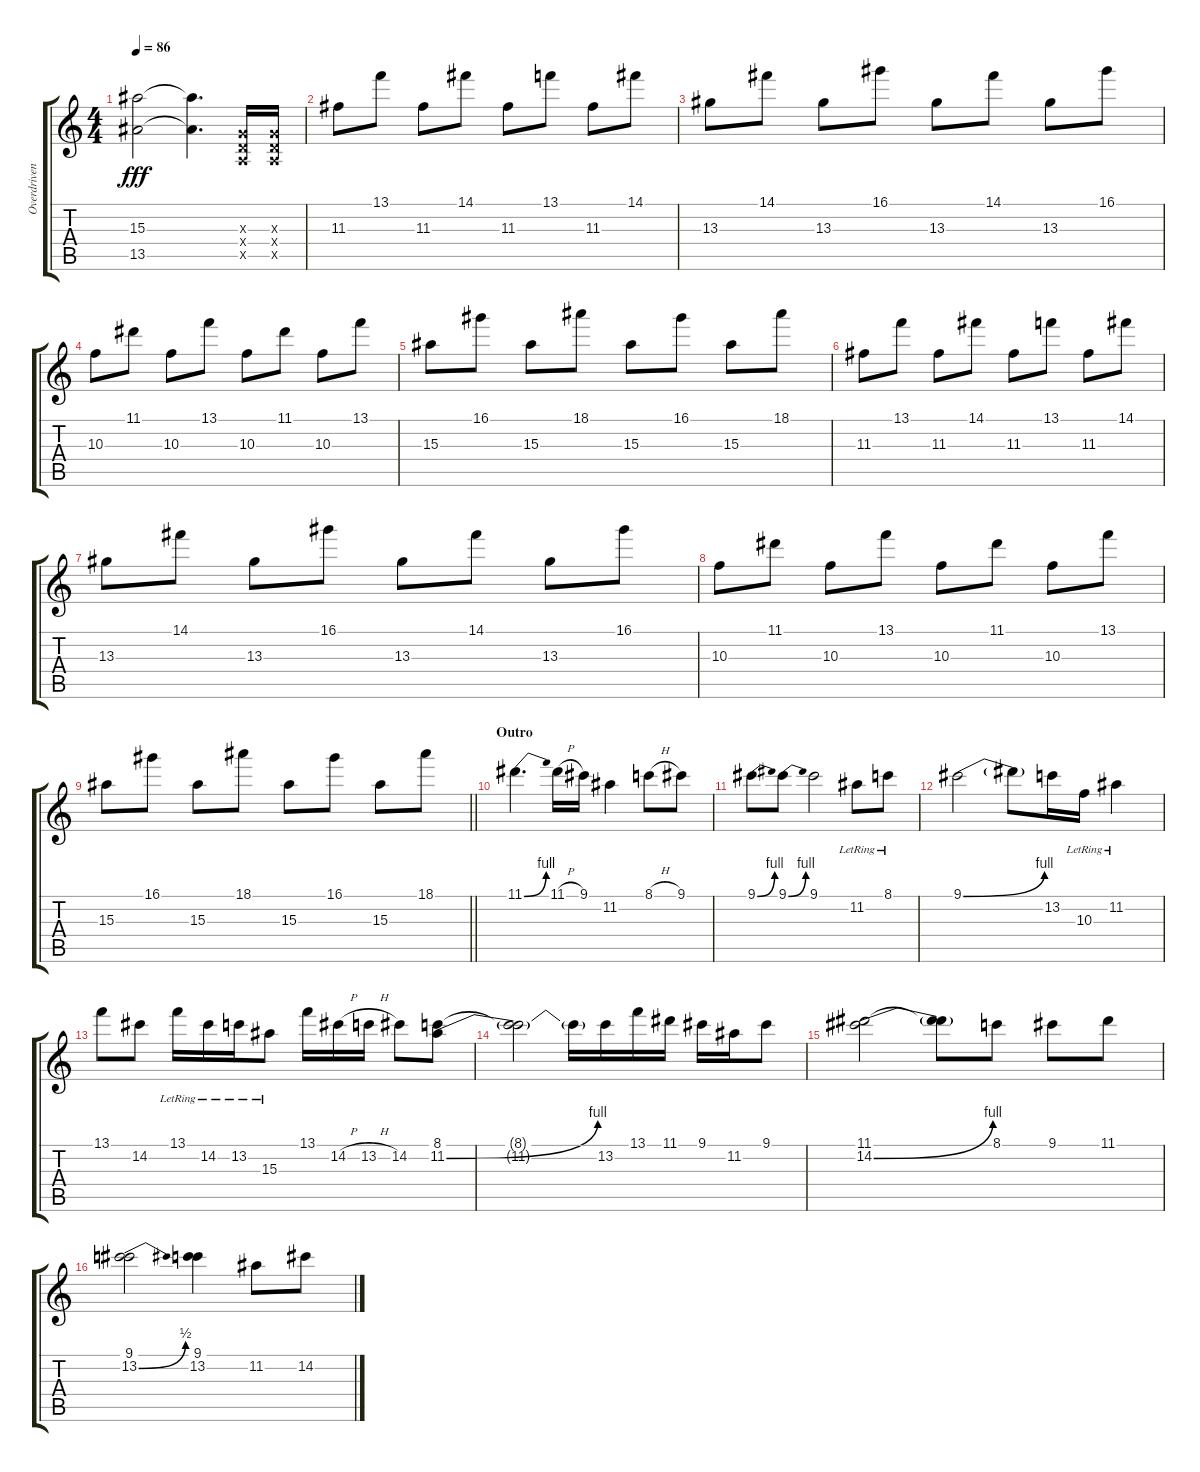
\track ("Overdriven Guitar" "Overdriven") {instrument overdrivenguitar}
\staff {score tabs}
\tuning (E4 B3 G3 D3 A2 E2) {hide}
\ts (4 4)
\tempo 86
\clef g2
\ks c
(15.3 13.5).2{dy fff} (15.3{t} 13.5{t}).4{d} (0.3{x} 0.4{x} 0.5{x}).16 (0.3{x} 0.4{x} 0.5{x}).16 |
11.3.8{volume 12} 13.1.8 11.3.8 14.1.8 11.3.8 13.1.8 11.3.8 14.1.8 |
13.3.8 14.1.8 13.3.8 16.1.8 13.3.8 14.1.8 13.3.8 16.1.8 |
10.3.8 11.1.8 10.3.8 13.1.8 10.3.8 11.1.8 10.3.8 13.1.8 |
15.3.8 16.1.8 15.3.8 18.1.8 15.3.8 16.1.8 15.3.8 18.1.8 |
11.3.8{volume 12} 13.1.8 11.3.8 14.1.8 11.3.8 13.1.8 11.3.8 14.1.8 |
13.3.8 14.1.8 13.3.8 16.1.8 13.3.8 14.1.8 13.3.8 16.1.8 |
10.3.8 11.1.8 10.3.8 13.1.8 10.3.8 11.1.8 10.3.8 13.1.8 |
\barLineRight lightlight
15.3.8 16.1.8 15.3.8 18.1.8 15.3.8 16.1.8 15.3.8 18.1.8 |
\section ("" "Outro")
11.1{be (bend 0 0 60 4)}.4{d volume 12} 11.1{h}.16 9.1.16 11.2.4 8.1{h}.8 9.1.8 |
9.1{be (bend 0 0 60 4)}.8 9.1{be (bend 0 0 60 4)}.8 9.1.2 11.2{lr}.8 8.1{lr}.8 |
9.1{be (bend 0 0 60 4)}.2 9.1{t}.8 13.2.16 10.3{lr}.16 11.2{lr}.4 |
13.1.8 14.2.8 13.1{lr}.16 14.2{lr}.16 13.2{lr}.16 15.3{lr}.8 13.1.16 14.2{h}.16 13.2{h}.16 14.2.8 (8.1 11.2{be (bend 0 0 60 4)}).8 |
(8.1{t} 11.2{t}).2 11.2{t}.16 13.2.16 13.1.16 11.1.16 9.1.16 11.2.16 9.1.8 |
(11.1 14.2{be (bend 0 0 60 4)}).2 (11.1{t} 14.2{t}).8 8.1.8 9.1.8 11.1.8 |
(9.1 13.2{be (bend 0 0 60 2)}).2 (9.1 13.2).4 11.2.8 14.2.8
